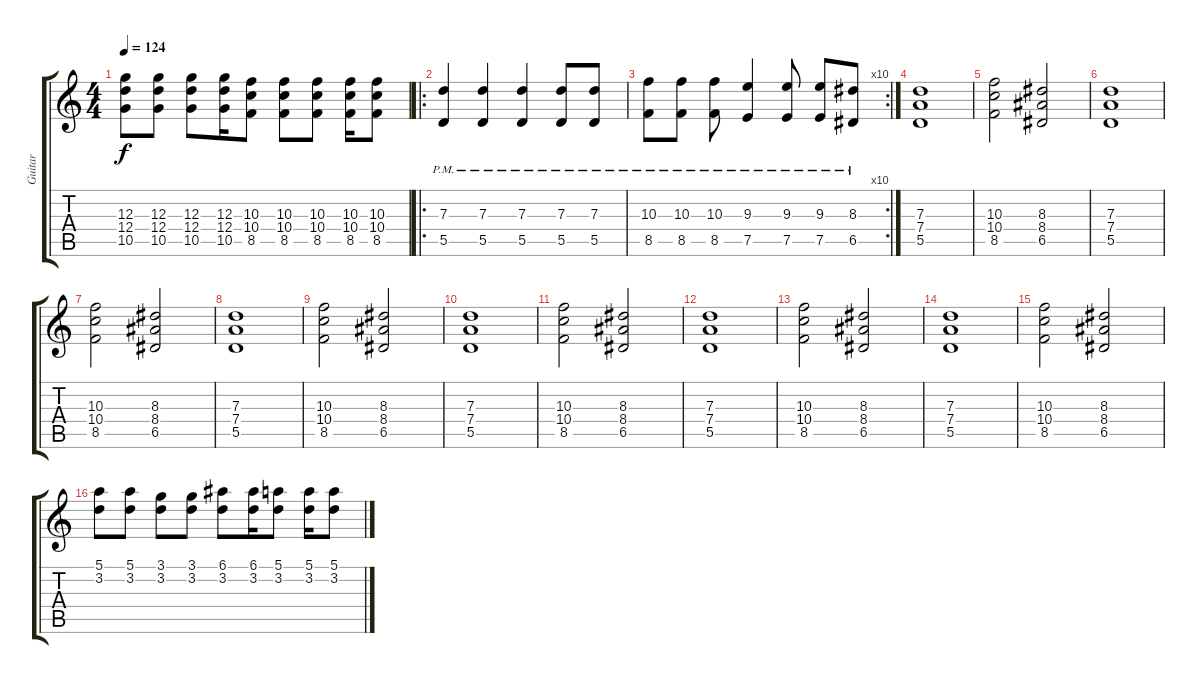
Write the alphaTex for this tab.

\track ("Guitar" "Guitar") {instrument distortionguitar}
\staff {score tabs}
\tuning (E4 B3 G3 D3 A2 E2) {hide}
\ts (4 4)
\tempo 124
\clef g2
\ks c
(12.3 12.4 10.5).8{dy f} (12.3 12.4 10.5).8 (12.3 12.4 10.5).8 (12.3 12.4 10.5).16 (10.3 10.4 8.5).8 (10.3 10.4 8.5).8 (10.3 10.4 8.5).8 (10.3 10.4 8.5).16 (10.3 10.4 8.5).8 |
\ro
(7.3{pm} 5.5{pm}).4 (7.3{pm} 5.5{pm}).4 (7.3{pm} 5.5{pm}).4 (7.3{pm} 5.5{pm}).8 (7.3{pm} 5.5{pm}).8 |
\rc 10
(10.3{pm} 8.5{pm}).8 (10.3{pm} 8.5{pm}).8 (10.3{pm} 8.5{pm}).8 (9.3{pm} 7.5{pm}).4 (9.3{pm} 7.5{pm}).8 (9.3{pm} 7.5{pm}).8 (8.3{pm} 6.5{pm}).8 |
(7.3 7.4 5.5).1 |
(10.3 10.4 8.5).2 (8.3 8.4 6.5).2 |
(7.3 7.4 5.5).1 |
(10.3 10.4 8.5).2 (8.3 8.4 6.5).2 |
(7.3 7.4 5.5).1 |
(10.3 10.4 8.5).2 (8.3 8.4 6.5).2 |
(7.3 7.4 5.5).1 |
(10.3 10.4 8.5).2 (8.3 8.4 6.5).2 |
(7.3 7.4 5.5).1 |
(10.3 10.4 8.5).2 (8.3 8.4 6.5).2 |
(7.3 7.4 5.5).1 |
(10.3 10.4 8.5).2 (8.3 8.4 6.5).2 |
(5.1 3.2).8 (5.1 3.2).8 (3.1 3.2).8 (3.1 3.2).8 (6.1 3.2).8 (6.1 3.2).16 (5.1 3.2).8 (5.1 3.2).16 (5.1 3.2).8
